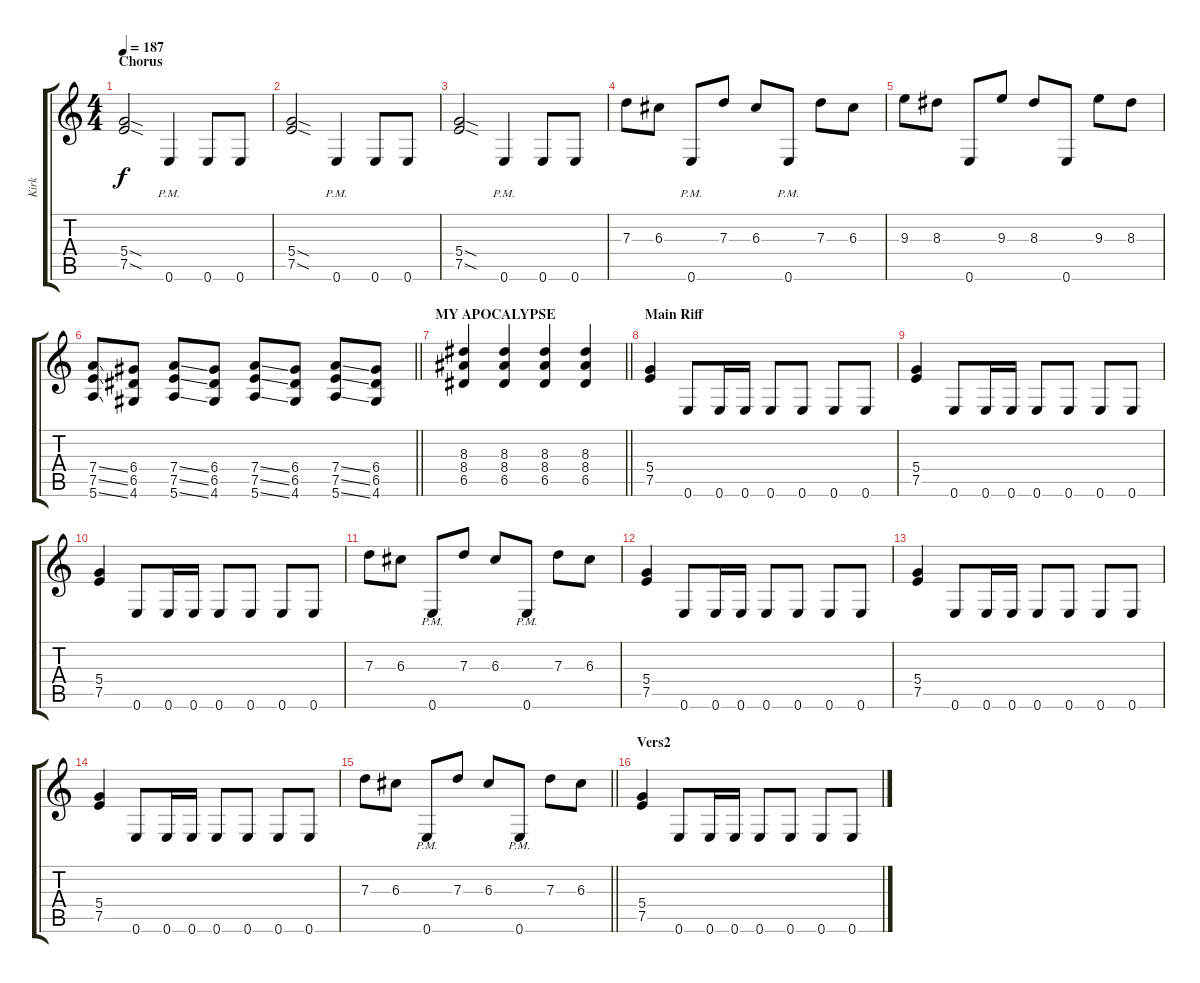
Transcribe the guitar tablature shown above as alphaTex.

\track ("Kirk" "Kirk") {instrument distortionguitar}
\staff {score tabs}
\tuning (E4 B3 G3 D3 A2 E2) {hide}
\ts (4 4)
\section ("" "Chorus ")
\tempo 187
\clef g2
\ks c
(5.4{sod} 7.5{sod}).2{dy f} 0.6{pm}.4 0.6.8 0.6.8 |
(5.4{sod} 7.5{sod}).2 0.6{pm}.4 0.6.8 0.6.8 |
(5.4{sod} 7.5{sod}).2 0.6{pm}.4 0.6.8 0.6.8 |
7.3.8 6.3.8 0.6{pm}.8 7.3.8 6.3.8 0.6{pm}.8 7.3.8 6.3.8 |
9.3.8 8.3.8 0.6.8 9.3.8 8.3.8 0.6.8 9.3.8 8.3.8 |
\barLineRight lightlight
(7.4{ss} 7.5{ss} 5.6{ss}).8 (6.4 6.5 4.6).8 (7.4{ss} 7.5{ss} 5.6{ss}).8 (6.4 6.5 4.6).8 (7.4{ss} 7.5{ss} 5.6{ss}).8 (6.4 6.5 4.6).8 (7.4{ss} 7.5{ss} 5.6{ss}).8 (6.4 6.5 4.6).8 |
\section ("" "MY APOCALYPSE")
\barLineRight lightlight
(8.3 8.4 6.5).4 (8.3 8.4 6.5).4 (8.3 8.4 6.5).4 (8.3 8.4 6.5).4 |
\section ("" "Main Riff")
(5.4 7.5).4 0.6.8 0.6.16 0.6.16 0.6.8 0.6.8 0.6.8 0.6.8 |
(5.4 7.5).4 0.6.8 0.6.16 0.6.16 0.6.8 0.6.8 0.6.8 0.6.8 |
(5.4 7.5).4 0.6.8 0.6.16 0.6.16 0.6.8 0.6.8 0.6.8 0.6.8 |
7.3.8 6.3.8 0.6{pm}.8 7.3.8 6.3.8 0.6{pm}.8 7.3.8 6.3.8 |
(5.4 7.5).4 0.6.8 0.6.16 0.6.16 0.6.8 0.6.8 0.6.8 0.6.8 |
(5.4 7.5).4 0.6.8 0.6.16 0.6.16 0.6.8 0.6.8 0.6.8 0.6.8 |
(5.4 7.5).4 0.6.8 0.6.16 0.6.16 0.6.8 0.6.8 0.6.8 0.6.8 |
\barLineRight lightlight
7.3.8 6.3.8 0.6{pm}.8 7.3.8 6.3.8 0.6{pm}.8 7.3.8 6.3.8 |
\section ("" "Vers2")
(5.4 7.5).4 0.6.8 0.6.16 0.6.16 0.6.8 0.6.8 0.6.8 0.6.8
